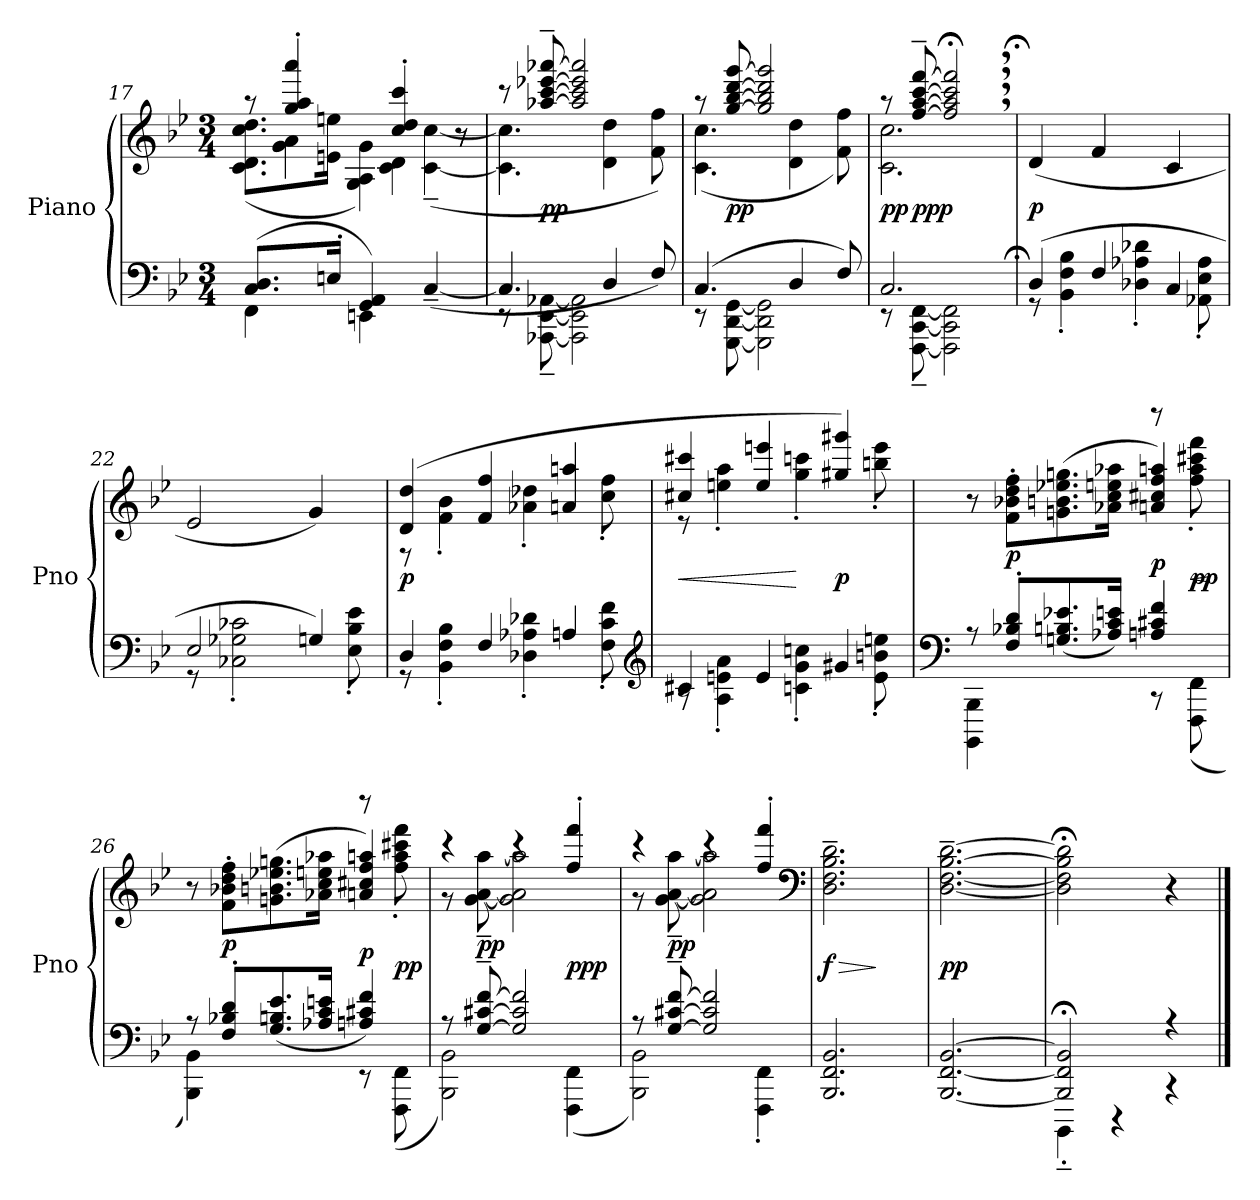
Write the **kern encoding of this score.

**kern	**kern	**dynam
*part1	*part1	*part1
*staff2	*staff1	*staff1/2
*I"Piano	*	*
*I'Pno	*	*
*clefF4	*clefG2	*
*k[b-e-]	*k[b-e-]	*
*M3/4	*M3/4	*
=17	=17	=17
*^	*^	*
*	*	*	*^	*
(8.C 8.DL	4FF	8r	(8.c 8.d 8.cc 8.ddL	8ryy	.
.	.	4gg' 4aa' 4aaa'	.	4g\ 4a\	.
16En'Jk	.	.	16en 16eenJk	.	.
4GG 4AA)	4EEn	.	4G 4A 4g)	.	.
.	.	4cc' 4dd' 4ccc'	.	4c\ 4d\	.
([4C~	4ryy	.	([4c~ [4cc~	.	.
.	.	8r	.	8r	.
*	*	*	*v	*v	*
=18	=18	=18	=18	=18
4.C]	8r	8r	4.c] 4.cc]	.
.	[8AAA-X~ [8EE-~ [8AA-X~	[8aa-X~ [8ccc~ [8eee-X~ [8aaa-X~	.	pp
.	2AAA-] 2EE-] 2AA-]	2aa-] 2ccc] 2eee-] 2aaa-]	.	.
4D	.	.	4d 4dd	.
8F)	.	.	8f 8ff)	.
=19	=19	=19	=19	=19
(4.C	8r	8r	(4.c 4.cc	.
.	[8GGG [8DD [8GG	[8gg [8bb- [8ddd [8ggg	.	pp
.	2GGG] 2DD] 2GG]	2gg] 2bb-] 2ddd] 2ggg]	.	.
4D	.	.	4d 4dd	.
8F)	.	.	8f 8ff)	.
=20	=20	=20	=20	=20
2.C	8r	8r	2.c 2.cc	pp
.	[8FFF~ [8CC~ [8FF~	[8ff~ [8aa~ [8ccc~ [8fff~	.	ppp
.	2FFF] 2CC] 2FF]	2ff];<, 2aa];<, 2ccc];<, 2fff];<,	.	.
*	*	*v	*v	*
=21;	=21;	=21;	=21;
(4D	8r	(4d	p
.	4BB-' 4F' 4B-'	.	.
4F	.	4f	.
.	4D-X' 4A-X' 4d-X'	.	.
4C	.	4c	.
.	8AA-X' 8E-' 8A-'	.	.
=22	=22	=22	=22
2E-	8r	2e-	.
.	2C-X' 2G-X' 2c-X'	.	.
4Gn)	.	4g)	.
.	8E-' 8B-' 8e-'	.	.
=23	=23	=23	=23
*	*	*^	*
4D	8r	(4d 4dd	8r	p
.	4BB-' 4F' 4B-'	.	4f' 4b-'	.
4F	.	4f 4ff	.	.
.	4D-X' 4A-X' 4d-X'	.	4a-X' 4dd-X'	.
4An	.	4an 4aan	.	.
.	8F' 8c' 8f'	.	8cc' 8ff'	.
*clefG2	*	*	*	*
=24	=24	=24	=24	=24
4c#X	8rA	4cc#X 4ccc#X	8r	<
.	4A' 4en' 4a'	.	4een' 4aa'	.
4e	.	4ee 4eeen	.	.
.	4cn' 4g' 4ccn'	.	4gg' 4cccn'	[
4g#X	.	4gg#X 4ggg#X)	.	p
.	8e' 8bn' 8een'	.	8bbn' 8eee'	.
=25	=25	=25	=25	=25
*clefF4	*	*	*	*
8r	4BBBB- 4BBB-	8r	2ryy	.
8F' 8B-X' 8d'L	.	8f' 8b-X' 8dd' 8ff'L	.	p
(8.Gn 8.Bn 8.e-X	4ryy	(8.gn 8.bn 8.ee-X 8.ggn	.	.
16A-X 16c 16enJk)	.	16a-X 16cc 16een 16aa-XJk	.	.
4An 4c#X 4f	8r	4an 4cc#X 4ff 4aan)	8rdddd	p
.	(8FFF 8FF	.	8ff' 8aa' 8ccc#X' 8fff'	< pp
*v	*v	*	*	*
*	*v	*v	*
.	.	[
=26	=26	=26
*^	*^	*
8r	4BBB- 4BB-)	8r	2ryy	.
8F' 8B-X' 8d'L	.	8f' 8b-X' 8dd' 8ff'L	.	p
(8.G 8.Bn 8.e-	4ryy	(8.gn 8.bn 8.ee-X 8.ggn	.	.
16A-X 16c 16enJk	.	16a-X 16cc 16een 16aa-XJk	.	.
4An 4c#X 4f)	8r	4an 4cc#X 4ff 4aan)	8rdddd	p
.	(8FFF 8FF	.	8ff' 8aa' 8ccc#X' 8fff'	pp
=27	=27	=27	=27	=27
8r	2BBB- 2BB-)	4rccc	8r	.
[8G~ [8c#X~ [8f~	.	.	[8g~ [8a~ [8aa~	pp
2G] 2c#] 2f]	.	4rccc	2g] 2a] 2aa]	.
.	(4FFF 4FF	4ff' 4fff'	.	ppp
=28	=28	=28	=28	=28
8r	2BBB- 2BB-)	4rccc	8r	.
[8G~ [8c#X~ [8f~	.	.	[8g~ [8a~ [8aa~	pp
2G] 2c#] 2f]	.	4rccc	2g] 2a] 2aa]	.
.	4FFF' 4FF'	4ff' 4fff'	.	.
*v	*v	*	*	*
*	*v	*v	*
*	*clefF4	*
=29	=29	=29
2.BBB- 2.FF 2.BB-	2.D~ 2.F~ 2.B-~ 2.d~	> f
.	.	]
=30	=30	=30
[2.BBB- [2.FF [2.BB-	[2.D~ [2.F~ [2.B-~ [2.d~	pp
=31	=31	=31
*^	*	*
2BBB-];< 2FF];< 2BB-];<	4BBBB-'~	2D];< 2F];< 2B-];< 2d];<	.
.	4r	.	.
4r	4r	4r	.
*v	*v	*	*
==	==	==
*-	*-	*-
